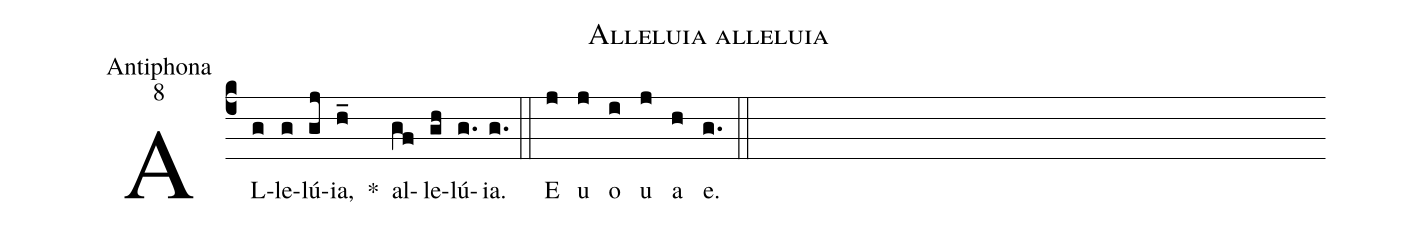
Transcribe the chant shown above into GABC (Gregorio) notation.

name:Alleluia alleluia;
office-part:Antiphona;
mode:8;
%%
(c4)AL(g)le(g)lú(gj)ia,(h_) *()  al(gf)le(gh)lú(g.)ia.(g.) (::) E(j) u(j) o(i) u(j) a(h) e.(g.) (::)
